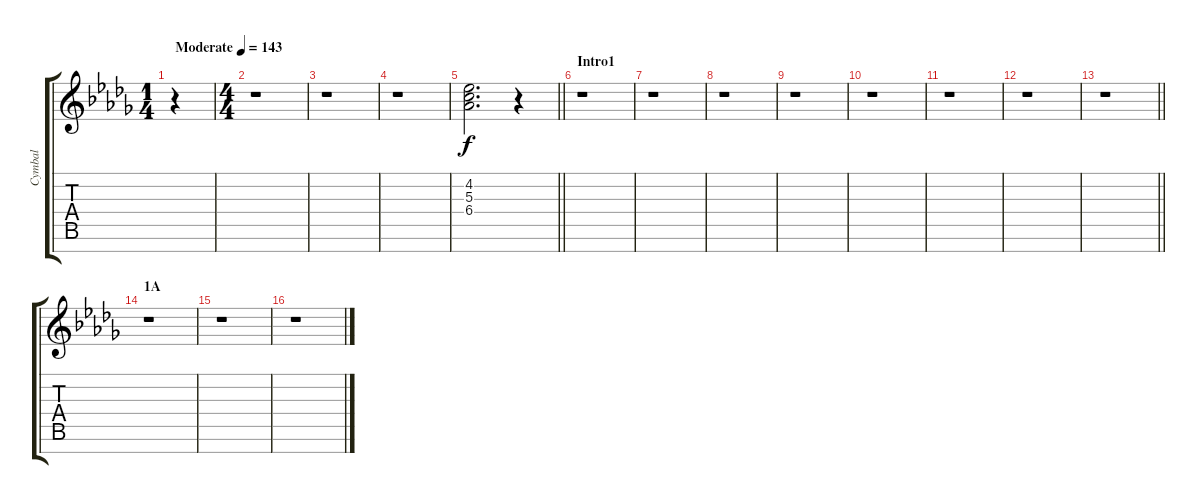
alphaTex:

\track ("Cymbal" "Cymbal") {instrument reversecymbal}
\staff {score tabs}
\tuning (E5 B4 G4 D4 A3 E3 B2) {hide}
\ts (1 4)
\tempo (143 "Moderate")
\clef g2
\ks db
r.4{dy f instrument reversecymbal} |
\ts (4 4)
r.1 |
r.1 |
r.1 |
\barLineRight lightlight
(4.2 5.3 6.4).2{d} r.4 |
\section ("" "Intro1")
r.1 |
r.1 |
r.1 |
r.1 |
r.1 |
r.1 |
r.1 |
\barLineRight lightlight
r.1 |
\section ("" "1A")
r.1 |
r.1 |
r.1
